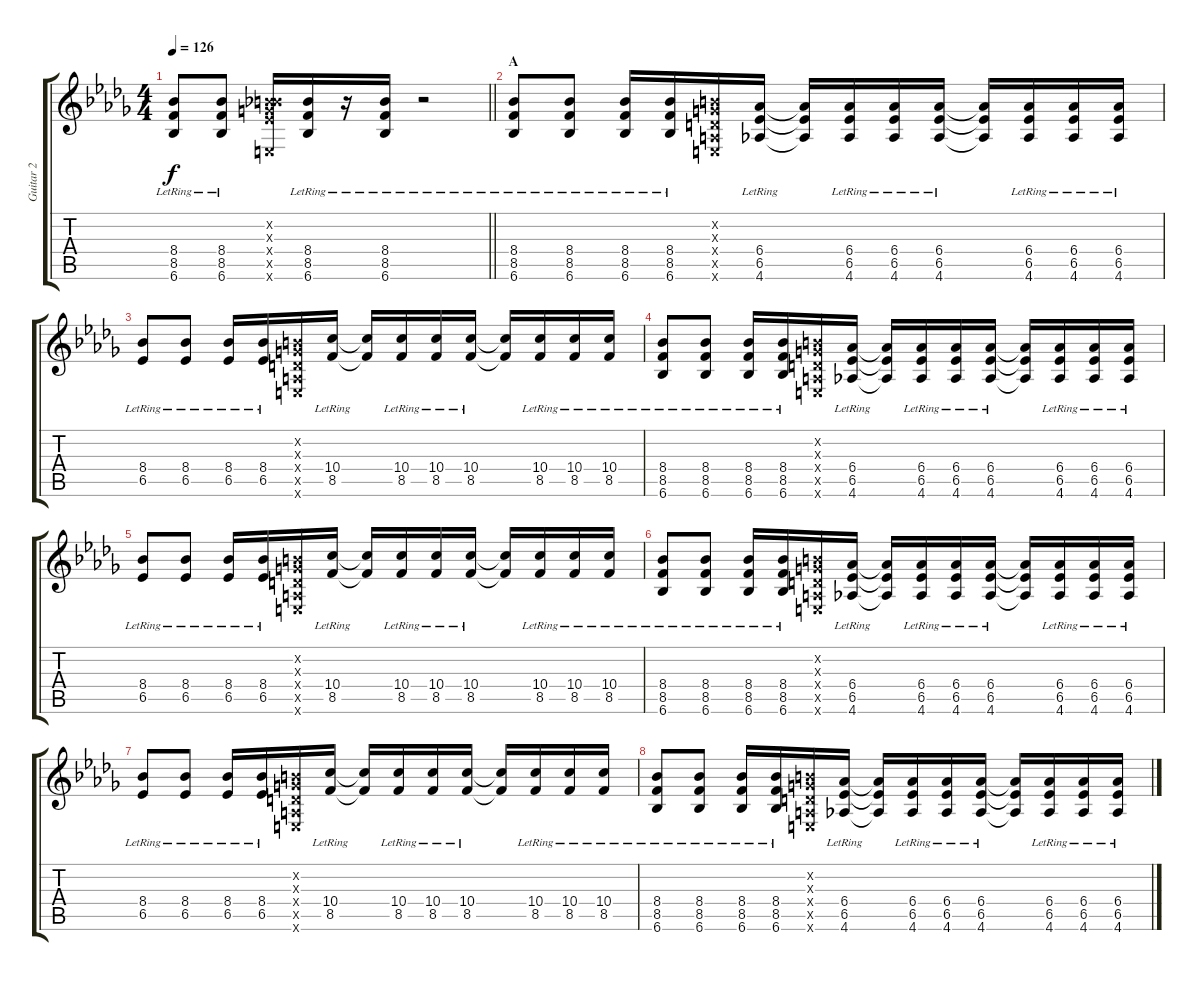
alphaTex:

\track ("Guitar 2" "Guitar 2") {instrument overdrivenguitar}
\staff {score tabs}
\tuning (E4 B3 G3 D3 A2 E2) {hide}
\ts (4 4)
\tempo 126
\clef g2
\barLineRight lightlight
\ks db
(8.4{lr} 8.5{lr} 6.6{lr}).8{dy f} (8.4{lr} 8.5{lr} 6.6{lr}).8 (0.2{x} 0.3{x} 8.4{x} 6.5{x} 0.6{x}).16 (8.4{lr} 8.5{lr} 6.6{lr}).16 r.16 (8.4{lr} 8.5{lr} 6.6{lr}).16 r.2 |
\section ("" "A")
(8.4{lr} 8.5{lr} 6.6{lr}).8 (8.4{lr} 8.5{lr} 6.6{lr}).8 (8.4{lr} 8.5{lr} 6.6{lr}).16 (8.4{lr} 8.5{lr} 6.6{lr}).16 (0.2{x} 0.3{x} 0.4{x} 0.5{x} 0.6{x}).16 (6.4{lr} 6.5{lr} 4.6{lr}).16 (6.4{t} 6.5{t} 4.6{t}).16 (6.4{lr} 6.5{lr} 4.6{lr}).16 (6.4{lr} 6.5{lr} 4.6{lr}).16 (6.4{lr} 6.5{lr} 4.6{lr}).16 (6.4{t} 6.5{t} 4.6{t}).16 (6.4{lr} 6.5{lr} 4.6{lr}).16 (6.4{lr} 6.5{lr} 4.6{lr}).16 (6.4{lr} 6.5{lr} 4.6{lr}).16 |
(8.4{lr} 6.5{lr}).8 (8.4{lr} 6.5{lr}).8 (8.4{lr} 6.5{lr}).16 (8.4{lr} 6.5{lr}).16 (0.2{x} 0.3{x} 0.4{x} 0.5{x} 0.6{x}).16 (10.4{lr} 8.5{lr}).16 (10.4{t} 8.5{t}).16 (10.4{lr} 8.5{lr}).16 (10.4{lr} 8.5{lr}).16 (10.4{lr} 8.5{lr}).16 (10.4{t} 8.5{t}).16 (10.4{lr} 8.5{lr}).16 (10.4{lr} 8.5{lr}).16 (10.4{lr} 8.5{lr}).16 |
(8.4{lr} 8.5{lr} 6.6{lr}).8 (8.4{lr} 8.5{lr} 6.6{lr}).8 (8.4{lr} 8.5{lr} 6.6{lr}).16 (8.4{lr} 8.5{lr} 6.6{lr}).16 (0.2{x} 0.3{x} 0.4{x} 0.5{x} 0.6{x}).16 (6.4{lr} 6.5{lr} 4.6{lr}).16 (6.4{t} 6.5{t} 4.6{t}).16 (6.4{lr} 6.5{lr} 4.6{lr}).16 (6.4{lr} 6.5{lr} 4.6{lr}).16 (6.4{lr} 6.5{lr} 4.6{lr}).16 (6.4{t} 6.5{t} 4.6{t}).16 (6.4{lr} 6.5{lr} 4.6{lr}).16 (6.4{lr} 6.5{lr} 4.6{lr}).16 (6.4{lr} 6.5{lr} 4.6{lr}).16 |
(8.4{lr} 6.5{lr}).8 (8.4{lr} 6.5{lr}).8 (8.4{lr} 6.5{lr}).16 (8.4{lr} 6.5{lr}).16 (0.2{x} 0.3{x} 0.4{x} 0.5{x} 0.6{x}).16 (10.4{lr} 8.5{lr}).16 (10.4{t} 8.5{t}).16 (10.4{lr} 8.5{lr}).16 (10.4{lr} 8.5{lr}).16 (10.4{lr} 8.5{lr}).16 (10.4{t} 8.5{t}).16 (10.4{lr} 8.5{lr}).16 (10.4{lr} 8.5{lr}).16 (10.4{lr} 8.5{lr}).16 |
(8.4{lr} 8.5{lr} 6.6{lr}).8 (8.4{lr} 8.5{lr} 6.6{lr}).8 (8.4{lr} 8.5{lr} 6.6{lr}).16 (8.4{lr} 8.5{lr} 6.6{lr}).16 (0.2{x} 0.3{x} 0.4{x} 0.5{x} 0.6{x}).16 (6.4{lr} 6.5{lr} 4.6{lr}).16 (6.4{t} 6.5{t} 4.6{t}).16 (6.4{lr} 6.5{lr} 4.6{lr}).16 (6.4{lr} 6.5{lr} 4.6{lr}).16 (6.4{lr} 6.5{lr} 4.6{lr}).16 (6.4{t} 6.5{t} 4.6{t}).16 (6.4{lr} 6.5{lr} 4.6{lr}).16 (6.4{lr} 6.5{lr} 4.6{lr}).16 (6.4{lr} 6.5{lr} 4.6{lr}).16 |
(8.4{lr} 6.5{lr}).8 (8.4{lr} 6.5{lr}).8 (8.4{lr} 6.5{lr}).16 (8.4{lr} 6.5{lr}).16 (0.2{x} 0.3{x} 0.4{x} 0.5{x} 0.6{x}).16 (10.4{lr} 8.5{lr}).16 (10.4{t} 8.5{t}).16 (10.4{lr} 8.5{lr}).16 (10.4{lr} 8.5{lr}).16 (10.4{lr} 8.5{lr}).16 (10.4{t} 8.5{t}).16 (10.4{lr} 8.5{lr}).16 (10.4{lr} 8.5{lr}).16 (10.4{lr} 8.5{lr}).16 |
(8.4{lr} 8.5{lr} 6.6{lr}).8 (8.4{lr} 8.5{lr} 6.6{lr}).8 (8.4{lr} 8.5{lr} 6.6{lr}).16 (8.4{lr} 8.5{lr} 6.6{lr}).16 (0.2{x} 0.3{x} 0.4{x} 0.5{x} 0.6{x}).16 (6.4{lr} 6.5{lr} 4.6{lr}).16 (6.4{t} 6.5{t} 4.6{t}).16 (6.4{lr} 6.5{lr} 4.6{lr}).16 (6.4{lr} 6.5{lr} 4.6{lr}).16 (6.4{lr} 6.5{lr} 4.6{lr}).16 (6.4{t} 6.5{t} 4.6{t}).16 (6.4{lr} 6.5{lr} 4.6{lr}).16 (6.4{lr} 6.5{lr} 4.6{lr}).16 (6.4{lr} 6.5{lr} 4.6{lr}).16
